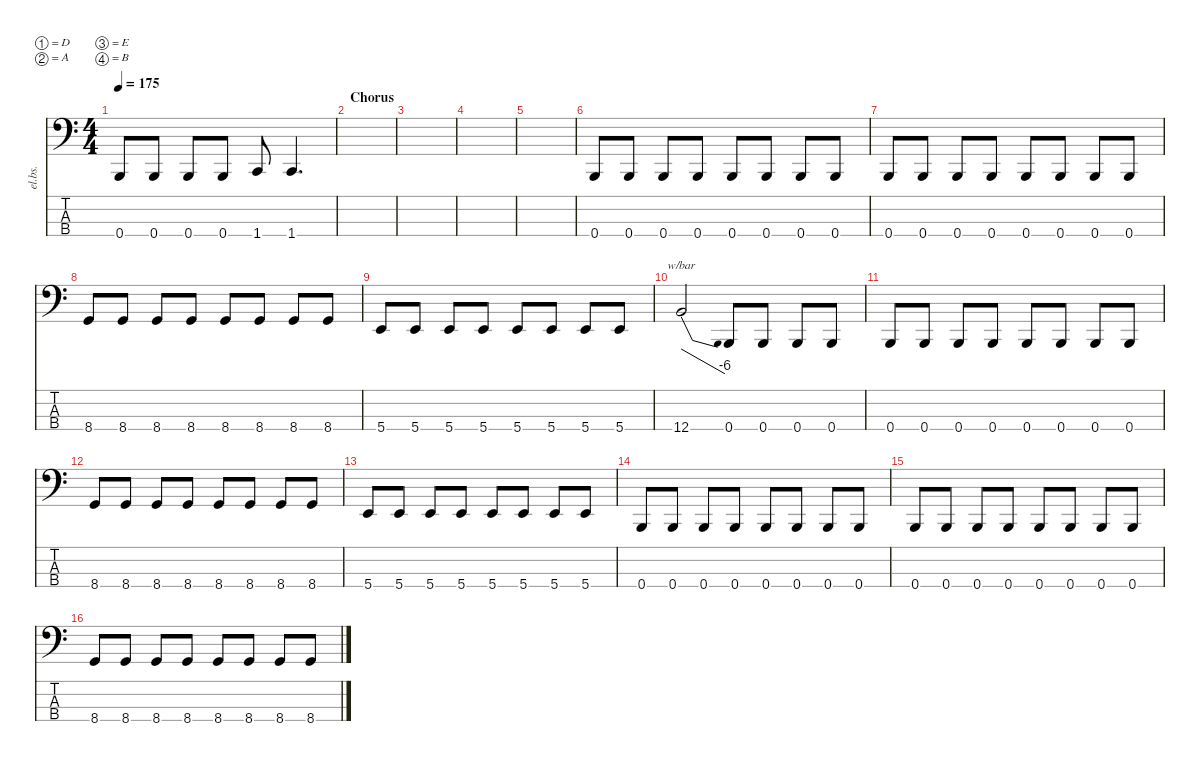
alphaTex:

\defaultSystemsLayout 4
\hideDynamics
\bracketExtendMode nobrackets
\track ("Electric Bass - Michal" "el.bs.") {instrument electricbassfinger}
\staff {score tabs}
\tuning (D2 A1 E1 B0)
\ts (4 4)
\tempo 175
\clef f4
\ks c
0.4.8{dy ff} 0.4.8 0.4.8 0.4.8 1.4.8 1.4.4{d} |
\section ("" "Chorus")
|
|
|
|
0.4.8 0.4.8 0.4.8 0.4.8 0.4.8 0.4.8 0.4.8 0.4.8 |
0.4.8 0.4.8 0.4.8 0.4.8 0.4.8 0.4.8 0.4.8 0.4.8 |
8.4.8 8.4.8 8.4.8 8.4.8 8.4.8 8.4.8 8.4.8 8.4.8 |
5.4.8 5.4.8 5.4.8 5.4.8 5.4.8 5.4.8 5.4.8 5.4.8 |
12.4.2{tbe (dive default 18 0 46.8 -24)} 0.4.8 0.4.8 0.4.8 0.4.8 |
0.4.8 0.4.8 0.4.8 0.4.8 0.4.8 0.4.8 0.4.8 0.4.8 |
8.4.8 8.4.8 8.4.8 8.4.8 8.4.8 8.4.8 8.4.8 8.4.8 |
5.4.8 5.4.8 5.4.8 5.4.8 5.4.8 5.4.8 5.4.8 5.4.8 |
0.4.8 0.4.8 0.4.8 0.4.8 0.4.8 0.4.8 0.4.8 0.4.8 |
0.4.8 0.4.8 0.4.8 0.4.8 0.4.8 0.4.8 0.4.8 0.4.8 |
8.4.8 8.4.8 8.4.8 8.4.8 8.4.8 8.4.8 8.4.8 8.4.8
